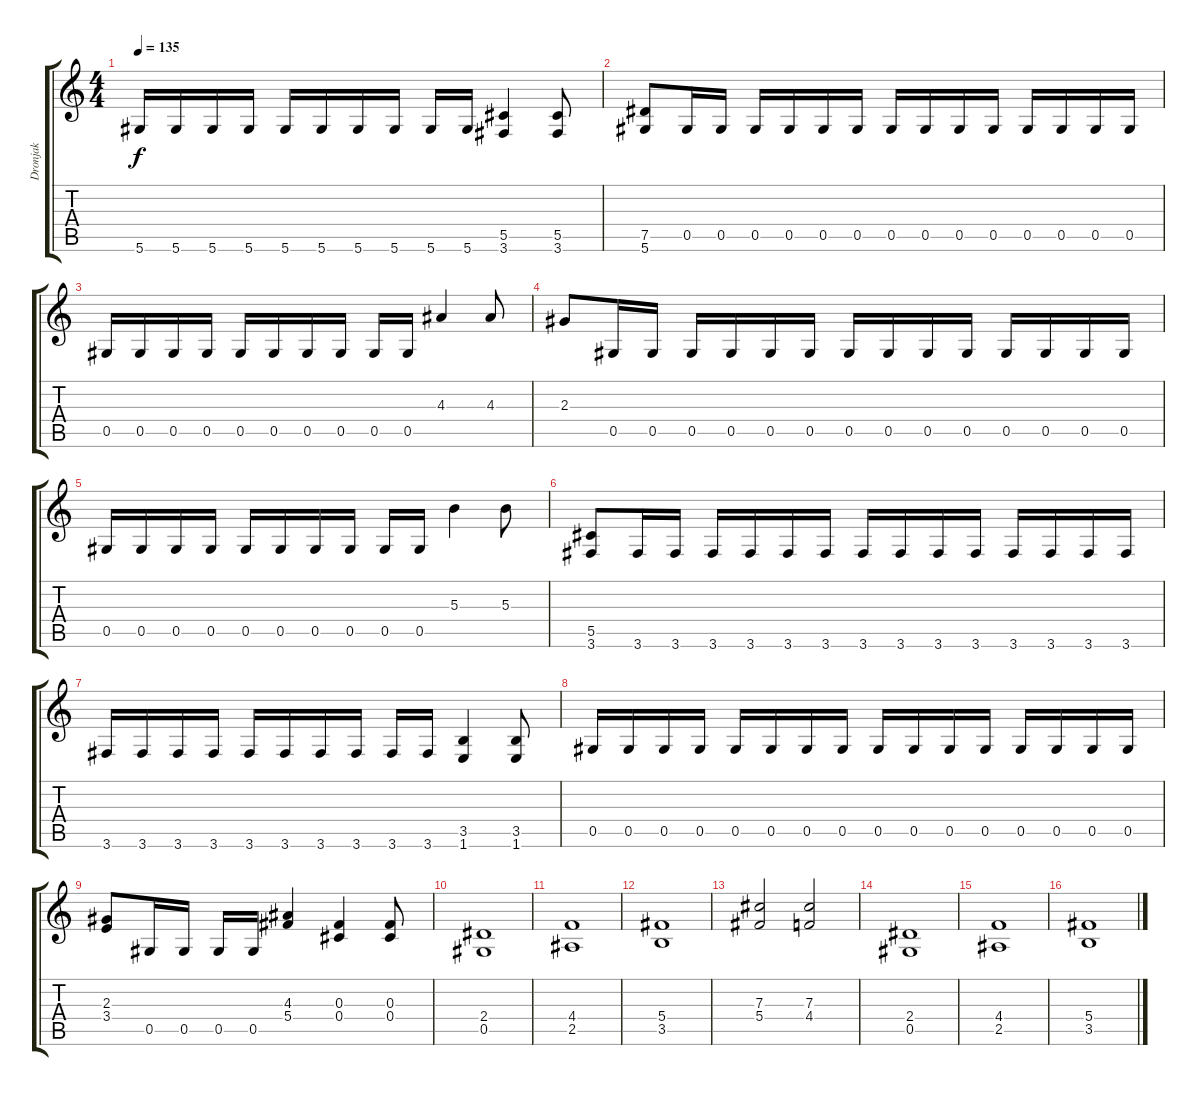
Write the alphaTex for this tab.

\track ("Dronjak" "Dronjak") {instrument distortionguitar}
\staff {score tabs}
\tuning (Eb4 Bb3 Gb3 Db3 Ab2 Eb2) {hide}
\ts (4 4)
\tempo 135
\clef g2
\ks c
5.6.16{dy f} 5.6.16 5.6.16 5.6.16 5.6.16 5.6.16 5.6.16 5.6.16 5.6.16 5.6.16 (5.5 3.6).4 (5.5 3.6).8 |
(7.5 5.6).8 0.5.16 0.5.16 0.5.16 0.5.16 0.5.16 0.5.16 0.5.16 0.5.16 0.5.16 0.5.16 0.5.16 0.5.16 0.5.16 0.5.16 |
0.5.16 0.5.16 0.5.16 0.5.16 0.5.16 0.5.16 0.5.16 0.5.16 0.5.16 0.5.16 4.3.4 4.3.8 |
2.3.8 0.5.16 0.5.16 0.5.16 0.5.16 0.5.16 0.5.16 0.5.16 0.5.16 0.5.16 0.5.16 0.5.16 0.5.16 0.5.16 0.5.16 |
0.5.16 0.5.16 0.5.16 0.5.16 0.5.16 0.5.16 0.5.16 0.5.16 0.5.16 0.5.16 5.3.4 5.3.8 |
(5.5 3.6).8 3.6.16 3.6.16 3.6.16 3.6.16 3.6.16 3.6.16 3.6.16 3.6.16 3.6.16 3.6.16 3.6.16 3.6.16 3.6.16 3.6.16 |
3.6.16 3.6.16 3.6.16 3.6.16 3.6.16 3.6.16 3.6.16 3.6.16 3.6.16 3.6.16 (3.5 1.6).4 (3.5 1.6).8 |
0.5.16 0.5.16 0.5.16 0.5.16 0.5.16 0.5.16 0.5.16 0.5.16 0.5.16 0.5.16 0.5.16 0.5.16 0.5.16 0.5.16 0.5.16 0.5.16 |
(2.3 3.4).8 0.5.16 0.5.16 0.5.16 0.5.16 (4.3 5.4).4 (0.3 0.4).4 (0.3 0.4).8 |
(2.4 0.5).1 |
(4.4 2.5).1 |
(5.4 3.5).1 |
(7.3 5.4).2 (7.3 4.4).2 |
(2.4 0.5).1 |
(4.4 2.5).1 |
(5.4 3.5).1
